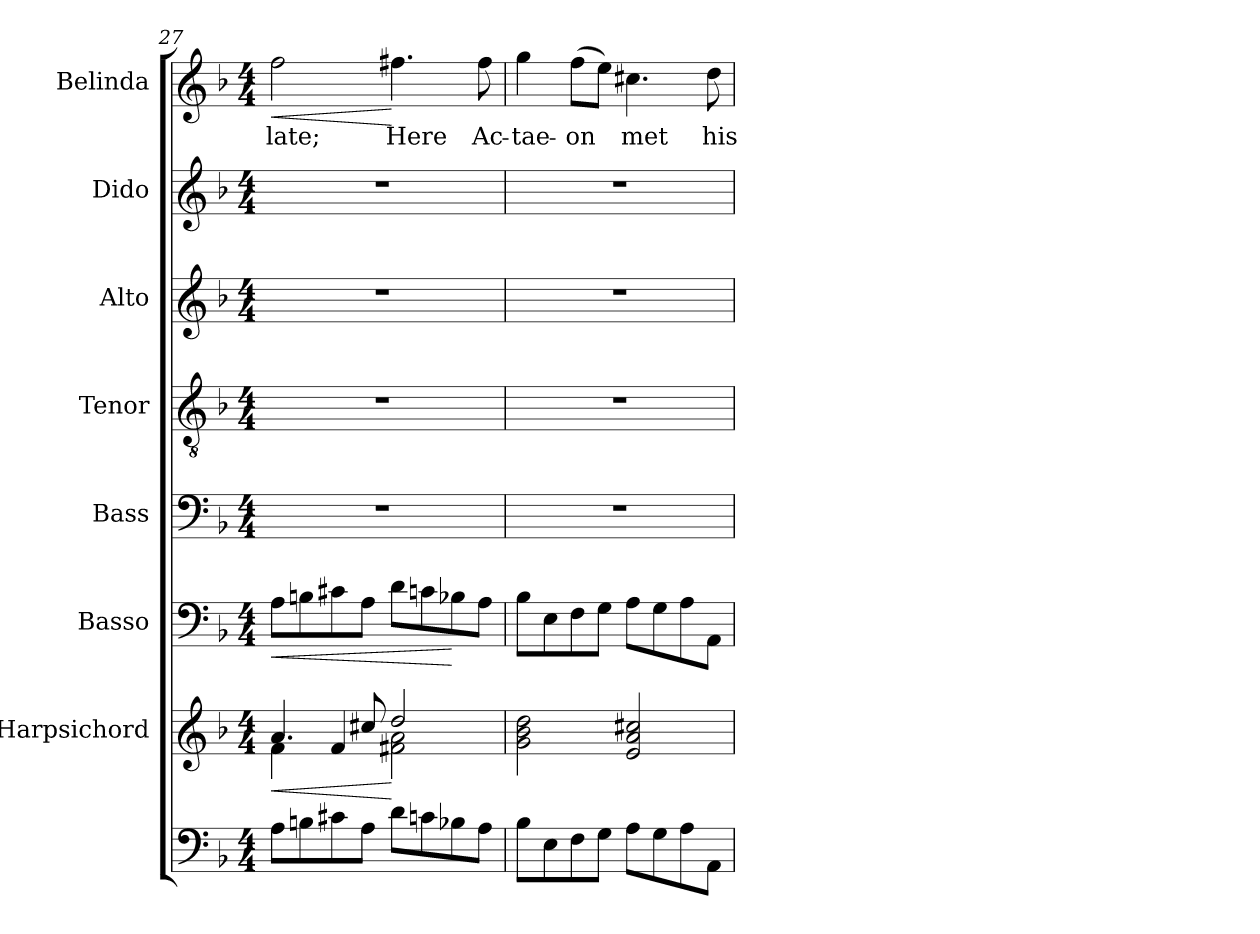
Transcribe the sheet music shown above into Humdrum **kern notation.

**kern	**kern	**dynam	**kern	**dynam	**kern	**kern	**kern	**kern	**kern	**text	**dynam
*part8	*part7	*part7	*part6	*part6	*part5	*part4	*part3	*part2	*part1	*part1	*part1
*staff8	*staff7	*staff7	*staff6	*staff6	*staff5	*staff4	*staff3	*staff2	*staff1	*staff1	*staff1
*	*I"Harpsichord	*	*I"Basso	*	*I"Bass	*I"Tenor	*I"Alto	*I"Dido	*I"Belinda	*	*
*	*	*	*	*	*I'B.	*I'T.	*I'A.	*	*	*	*
*clefF4	*clefG2	*	*clefF4	*	*clefF4	*clefGv2	*clefG2	*clefG2	*clefG2	*	*
*	*	*	*	*	*	*ITrd7c12	*	*	*	*	*
*k[b-]	*k[b-]	*	*k[b-]	*	*k[b-]	*k[b-]	*k[b-]	*k[b-]	*k[b-]	*	*
*F:	*F:	*	*F:	*	*F:	*F:	*F:	*F:	*F:	*	*
*M4/4	*M4/4	*	*M4/4	*	*M4/4	*M4/4	*M4/4	*M4/4	*M4/4	*	*
=27	=27	=27	=27	=27	=27	=27	=27	=27	=27	=27	=27
!	!	!LO:HP:b	!	!LO:HP:b	!	!	!	!	!	!	!
*	*^	*	*	*	*	*	*	*	*	*	*
!	!	!	!	!	!	!	!	!	!	!	!LO:LY:b:color=#000000	!LO:HP:b
8Ai\L	4.ai/	4fi\	<	8Ai\L	<	1r	1r	1r	1r	2ffi\	late;	<
8Bni\	.	.	.	8Bni\	.	.	.	.	.	.	.	.
8c#Xi\	.	4fi/	.	8c#Xi\	.	.	.	.	.	.	.	.
8Ai\J	8cc#Xi/	.	.	8Ai\J	.	.	.	.	.	.	.	.
!	!	!	!	!	!	!	!	!	!	!	!LO:LY:b:color=#000000	!
8di\L	2ddi/	2f#Xi\ 2ai	[	8di\L	.	.	.	.	.	4.ff#Xi\	Here	[
8cni\	.	.	.	8cni\	.	.	.	.	.	.	.	.
8B-Xi\	.	.	.	8B-Xi\	[	.	.	.	.	.	.	.
!	!	!	!	!	!	!	!	!	!	!	!LO:LY:b:color=#000000	!
8Ai\J	.	.	.	8Ai\J	.	.	.	.	.	8ff#i\	Ac-	.
*	*v	*v	*	*	*	*	*	*	*	*	*	*
=28	=28	=28	=28	=28	=28	=28	=28	=28	=28	=28	=28
!	!	!	!	!	!	!	!	!	!	!LO:LY:b:color=#000000	!
8B-i\L	2gi\ 2b-i 2ddi	.	8B-i\L	.	1r	1r	1r	1r	4ggi\	-tae-	.
8Ei\	.	.	8Ei\	.	.	.	.	.	.	.	.
!	!	!	!	!	!	!	!	!	!	!LO:LY:b:color=#000000	!
8Fi\	.	.	8Fi\	.	.	.	.	.	(8ffi\L	-on	.
8Gi\J	.	.	8Gi\J	.	.	.	.	.	8eei\J)	.	.
!	!	!	!	!	!	!	!	!	!	!LO:LY:b:color=#000000	!
8Ai\L	2ei/ 2ai 2cc#Xi	.	8Ai\L	.	.	.	.	.	4.cc#Xi\	met	.
8Gi\	.	.	8Gi\	.	.	.	.	.	.	.	.
8Ai\	.	.	8Ai\	.	.	.	.	.	.	.	.
!	!	!	!	!	!	!	!	!	!	!LO:LY:b:color=#000000	!
8AAi\J	.	.	8AAi\J	.	.	.	.	.	8ddi\	his	.
=	=	=	=	=	=	=	=	=	=	=	=
*-	*-	*-	*-	*-	*-	*-	*-	*-	*-	*-	*-
